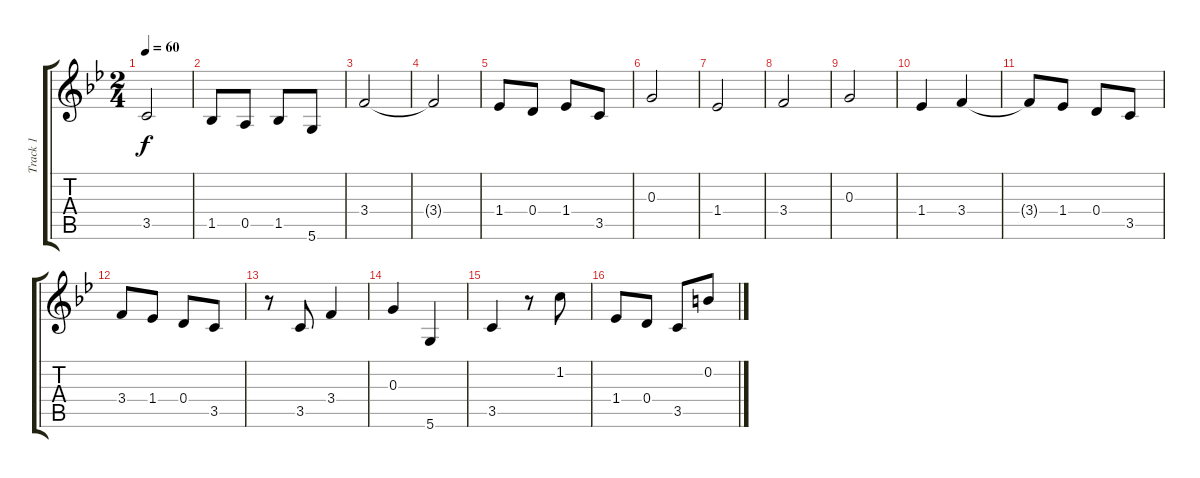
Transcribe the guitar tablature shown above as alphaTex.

\track ("Track 1" "Track 1") {instrument acousticguitarsteel}
\staff {score tabs}
\tuning (E4 B3 G3 D3 A2 D2) {hide}
\ts (2 4)
\tempo 60
\clef g2
\ks bb
3.5{t}.2{dy f} |
1.5.8 0.5.8 1.5.8 5.6.8 |
3.4.2 |
3.4{t}.2 |
1.4.8 0.4.8 1.4.8 3.5.8 |
0.3.2 |
1.4.2 |
3.4.2 |
0.3.2 |
1.4.4 3.4.4 |
3.4{t}.8 1.4.8 0.4.8 3.5.8 |
3.4.8 1.4.8 0.4.8 3.5.8 |
r.8 3.5.8 3.4.4 |
0.3.4 5.6.4 |
3.5.4 r.8 1.2.8 |
1.4.8 0.4.8 3.5.8 0.2.8
